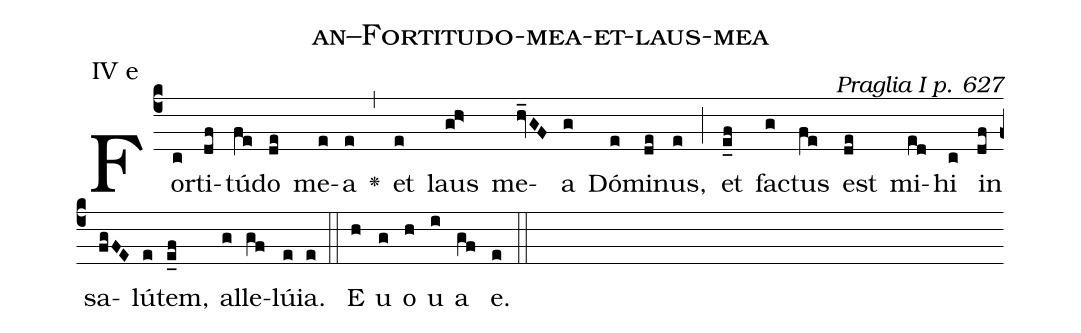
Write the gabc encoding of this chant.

name: an--Fortitudo-mea-et-laus-mea;
commentary: Praglia I p. 627;
annotation: IV e;
%%
(c4) For(c)ti(df)tú(fe)do(de) me(e)a(e) <v>\greheightstar</v>(,) et(e) laus(gh>) me(hv_GF)a(g) Dó(e)mi(de)nus,(e) (;) et(e_f) fa(g)ctus(fe) est(de) mi(ed)hi(c) in(df) sa(fgFE)lú(e)tem,(e_f) al(g)le(gf)lú(e)ia.(e) (::)
E(h) u(g) o(h) u(i) a(gf) e.(e) (::)
